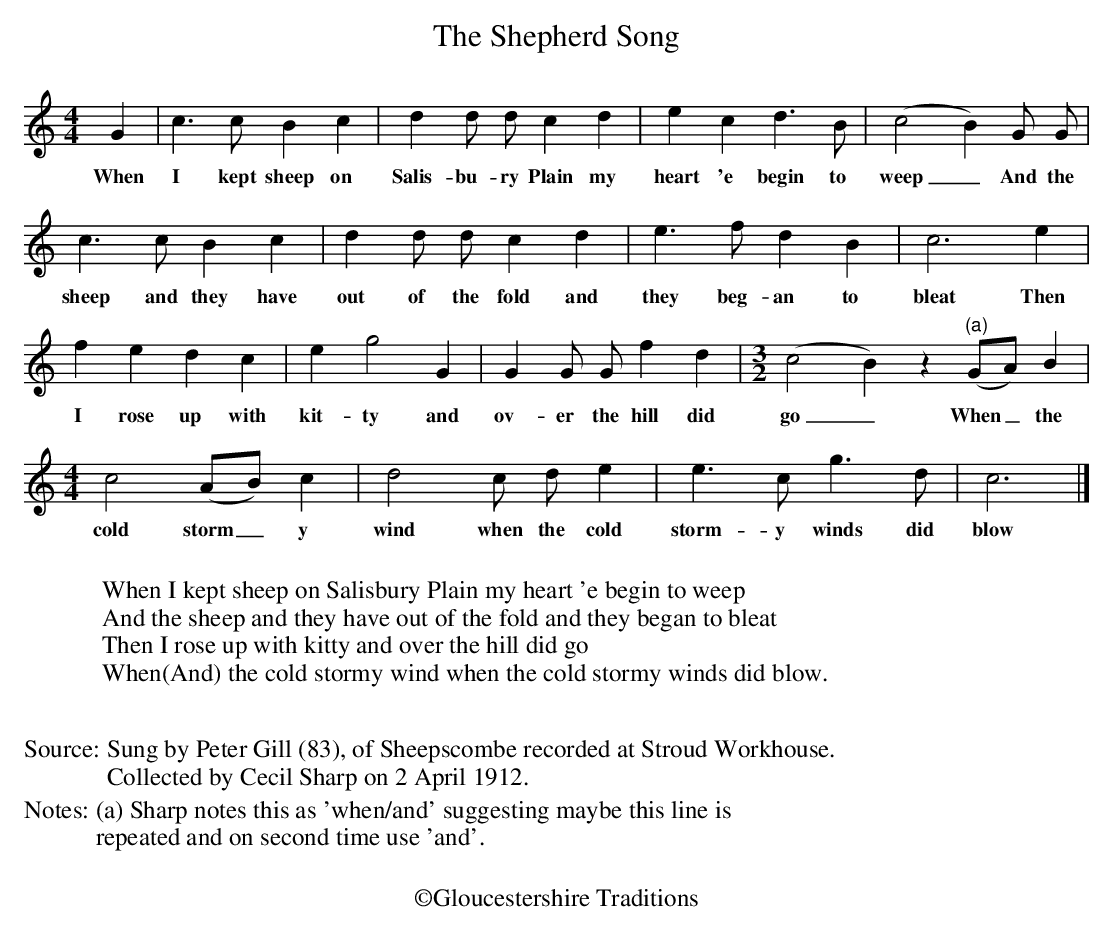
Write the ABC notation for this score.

X:1
T: The Shepherd Song
M:4/4
L:1/8
K:C
G2|c3c B2c2|d2d dc2d2|e2c2 d3B|(c4B2) G G|
w: When I kept sheep on Salis-bu-ry Plain my heart 'e begin to weep_ And the
c3c B2c2|d2d d c2d2|e3fd2B2|c6 e2|
w: sheep and they have out of the fold and they beg-an to bleat Then
f2e2 d2c2 |e2g4 G2|G2G G f2d2|[M:3/2](c4B2) z2 "^(a)" (GA) B2 |
w:  I rose up with kit-ty and ov-er the hill did go_ When_ the
[M:4/4]c4 (AB) c2 | d4 c de2|e3c g3d |c6|]
w:  cold storm_y wind when the cold storm-y winds did blow
W:
W: When I kept sheep on Salisbury Plain my heart 'e begin to weep
W: And the sheep and they have out of the fold and they began to bleat
W: Then I rose up with kitty and over the hill did go
W: When(And) the cold stormy wind when the cold stormy winds did blow.
W:
W:
